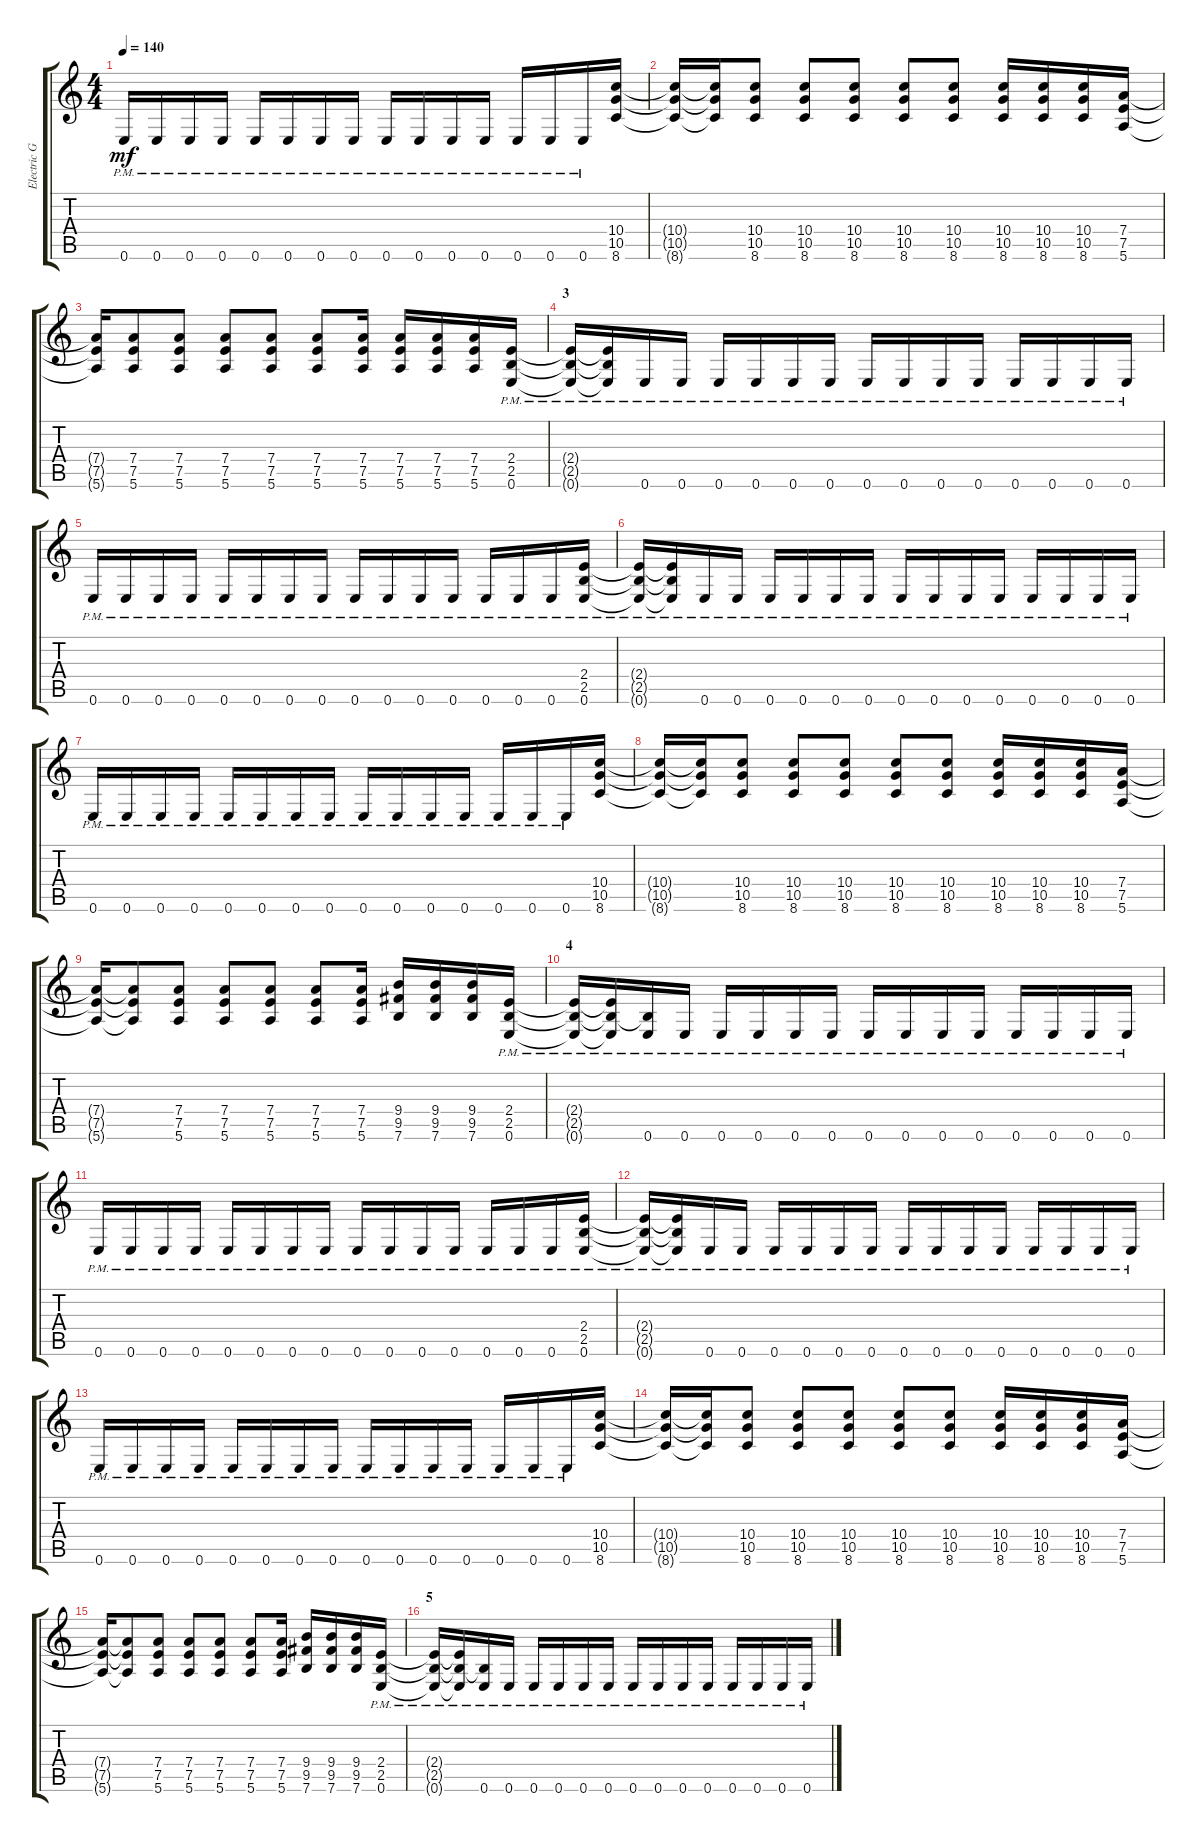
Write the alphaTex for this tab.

\track ("Electric Guitar" "Electric G") {instrument distortionguitar}
\staff {score tabs}
\tuning (E4 B3 G3 D3 A2 E2) {hide}
\ts (4 4)
\tempo 140
\clef g2
\ks c
0.6{pm}.16{dy mf} 0.6{pm}.16 0.6{pm}.16 0.6{pm}.16 0.6{pm}.16 0.6{pm}.16 0.6{pm}.16 0.6{pm}.16 0.6{pm}.16 0.6{pm}.16 0.6{pm}.16 0.6{pm}.16 0.6{pm}.16 0.6{pm}.16 0.6{pm}.16 (10.4 10.5 8.6).16 |
(10.4{t} 10.5{t} 8.6{t}).16 (10.4{t} 10.5{t} 8.6{t}).16 (10.4 10.5 8.6).8 (10.4 10.5 8.6).8 (10.4 10.5 8.6).8 (10.4 10.5 8.6).8 (10.4 10.5 8.6).8 (10.4 10.5 8.6).16 (10.4 10.5 8.6).16 (10.4 10.5 8.6).16 (7.4 7.5 5.6).16 |
(7.4{t} 7.5{t} 5.6{t}).16 (7.4 7.5 5.6).8 (7.4 7.5 5.6).8 (7.4 7.5 5.6).8 (7.4 7.5 5.6).8 (7.4 7.5 5.6).8 (7.4 7.5 5.6).16 (7.4 7.5 5.6).16 (7.4 7.5 5.6).16 (7.4 7.5 5.6).16 (2.4 2.5 0.6{pm}).16 |
\section ("" "3")
(2.4{t} 2.5{t} 0.6{pm t}).16 (2.4{t} 2.5{t} 0.6{pm t}).16 0.6{pm}.16 0.6{pm}.16 0.6{pm}.16 0.6{pm}.16 0.6{pm}.16 0.6{pm}.16 0.6{pm}.16 0.6{pm}.16 0.6{pm}.16 0.6{pm}.16 0.6{pm}.16 0.6{pm}.16 0.6{pm}.16 0.6{pm}.16 |
0.6{pm}.16 0.6{pm}.16 0.6{pm}.16 0.6{pm}.16 0.6{pm}.16 0.6{pm}.16 0.6{pm}.16 0.6{pm}.16 0.6{pm}.16 0.6{pm}.16 0.6{pm}.16 0.6{pm}.16 0.6{pm}.16 0.6{pm}.16 0.6{pm}.16 (2.4 2.5 0.6{pm}).16 |
(2.4{t} 2.5{t} 0.6{pm t}).16 (2.4{t} 2.5{t} 0.6{pm t}).16 0.6{pm}.16 0.6{pm}.16 0.6{pm}.16 0.6{pm}.16 0.6{pm}.16 0.6{pm}.16 0.6{pm}.16 0.6{pm}.16 0.6{pm}.16 0.6{pm}.16 0.6{pm}.16 0.6{pm}.16 0.6{pm}.16 0.6{pm}.16 |
0.6{pm}.16 0.6{pm}.16 0.6{pm}.16 0.6{pm}.16 0.6{pm}.16 0.6{pm}.16 0.6{pm}.16 0.6{pm}.16 0.6{pm}.16 0.6{pm}.16 0.6{pm}.16 0.6{pm}.16 0.6{pm}.16 0.6{pm}.16 0.6{pm}.16 (10.4 10.5 8.6).16 |
(10.4{t} 10.5{t} 8.6{t}).16 (10.4{t} 10.5{t} 8.6{t}).16 (10.4 10.5 8.6).8 (10.4 10.5 8.6).8 (10.4 10.5 8.6).8 (10.4 10.5 8.6).8 (10.4 10.5 8.6).8 (10.4 10.5 8.6).16 (10.4 10.5 8.6).16 (10.4 10.5 8.6).16 (7.4 7.5 5.6).16 |
(7.4{t} 7.5{t} 5.6{t}).16 (7.4{t} 7.5{t} 5.6{t}).8 (7.4 7.5 5.6).8 (7.4 7.5 5.6).8 (7.4 7.5 5.6).8 (7.4 7.5 5.6).8 (7.4 7.5 5.6).16 (9.4 9.5 7.6).16 (9.4 9.5 7.6).16 (9.4 9.5 7.6).16 (2.4 2.5 0.6{pm}).16 |
\section ("" "4")
(2.4{t} 2.5{t} 0.6{pm t}).16 (2.4{t} 2.5{t} 0.6{pm t}).16 (2.5{t} 0.6{pm}).16 0.6{pm}.16 0.6{pm}.16 0.6{pm}.16 0.6{pm}.16 0.6{pm}.16 0.6{pm}.16 0.6{pm}.16 0.6{pm}.16 0.6{pm}.16 0.6{pm}.16 0.6{pm}.16 0.6{pm}.16 0.6{pm}.16 |
0.6{pm}.16 0.6{pm}.16 0.6{pm}.16 0.6{pm}.16 0.6{pm}.16 0.6{pm}.16 0.6{pm}.16 0.6{pm}.16 0.6{pm}.16 0.6{pm}.16 0.6{pm}.16 0.6{pm}.16 0.6{pm}.16 0.6{pm}.16 0.6{pm}.16 (2.4 2.5 0.6{pm}).16 |
(2.4{t} 2.5{t} 0.6{pm t}).16 (2.4{t} 2.5{t} 0.6{pm t}).16 0.6{pm}.16 0.6{pm}.16 0.6{pm}.16 0.6{pm}.16 0.6{pm}.16 0.6{pm}.16 0.6{pm}.16 0.6{pm}.16 0.6{pm}.16 0.6{pm}.16 0.6{pm}.16 0.6{pm}.16 0.6{pm}.16 0.6{pm}.16 |
0.6{pm}.16 0.6{pm}.16 0.6{pm}.16 0.6{pm}.16 0.6{pm}.16 0.6{pm}.16 0.6{pm}.16 0.6{pm}.16 0.6{pm}.16 0.6{pm}.16 0.6{pm}.16 0.6{pm}.16 0.6{pm}.16 0.6{pm}.16 0.6{pm}.16 (10.4 10.5 8.6).16 |
(10.4{t} 10.5{t} 8.6{t}).16 (10.4{t} 10.5{t} 8.6{t}).16 (10.4 10.5 8.6).8 (10.4 10.5 8.6).8 (10.4 10.5 8.6).8 (10.4 10.5 8.6).8 (10.4 10.5 8.6).8 (10.4 10.5 8.6).16 (10.4 10.5 8.6).16 (10.4 10.5 8.6).16 (7.4 7.5 5.6).16 |
(7.4{t} 7.5{t} 5.6{t}).16 (7.4{t} 7.5{t} 5.6{t}).8 (7.4 7.5 5.6).8 (7.4 7.5 5.6).8 (7.4 7.5 5.6).8 (7.4 7.5 5.6).8 (7.4 7.5 5.6).16 (9.4 9.5 7.6).16 (9.4 9.5 7.6).16 (9.4 9.5 7.6).16 (2.4 2.5 0.6{pm}).16 |
\section ("" "5")
(2.4{t} 2.5{t} 0.6{pm t}).16 (2.4{t} 2.5{t} 0.6{pm t}).16 (2.5{t} 0.6{pm}).16 0.6{pm}.16 0.6{pm}.16 0.6{pm}.16 0.6{pm}.16 0.6{pm}.16 0.6{pm}.16 0.6{pm}.16 0.6{pm}.16 0.6{pm}.16 0.6{pm}.16 0.6{pm}.16 0.6{pm}.16 0.6{pm}.16
